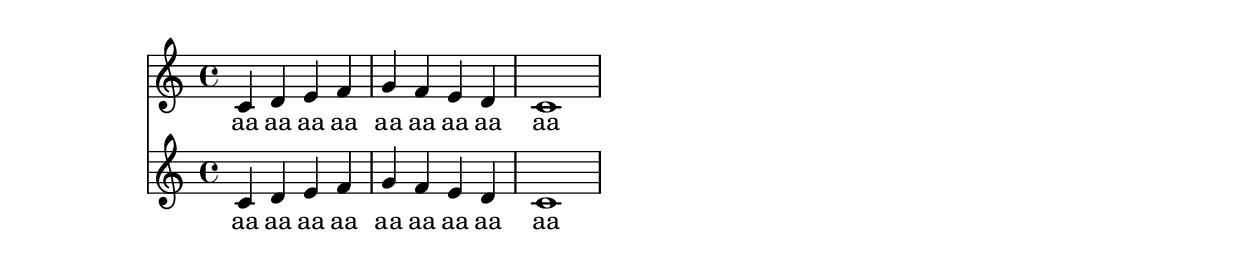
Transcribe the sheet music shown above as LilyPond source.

%% Do not edit this file; it is auto-generated from LSR http://lsr.dsi.unimi.it
%% This file is in the public domain.
\version "2.11.66"

\header {
  lsrtags = "text, vocal-music, spacing"

  texidoces = "
Este fragmento de código muestra cómo situar la línea de base de la
letra más cerca del pentagrama.

"
  doctitlees = "Ajuste del especiado vertical de la letra"

  texidoc = "
This snippet shows how to bring the lyrics line closer to the staff.

"
  doctitle = "Adjusting lyrics vertical spacing"
} % begin verbatim

% Default layout:
<<
  \new Staff \new Voice = melody \relative c' {
    c4 d e f
    g4 f e d
    c1
  }
  \new Lyrics \lyricsto melody { aa aa aa aa aa aa aa aa aa }

% Reducing the minimum space below the staff and above the lyrics:
  \new Staff \with {
    \override VerticalAxisGroup #'minimum-Y-extent = #'(-1 . 4)
  }
  \new Voice = melody \relative c' {
    c4 d e f
    g4 f e d
    c1
  }
  \new Lyrics \with {
    \override VerticalAxisGroup #'minimum-Y-extent = #'(-1.2 . 1)
  }
  \lyricsto melody { aa aa aa aa aa aa aa aa aa }
>>
